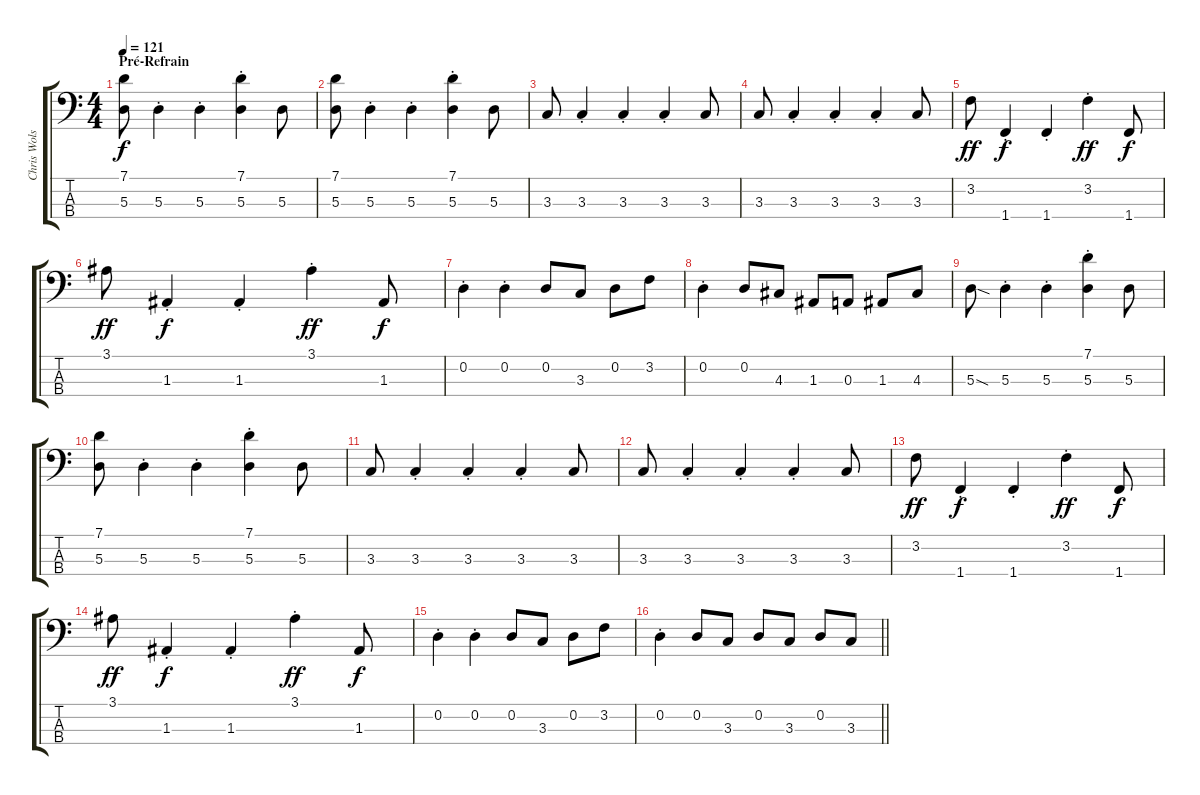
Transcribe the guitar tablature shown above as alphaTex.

\track ("Chris Wolstenholme" "Chris Wols") {instrument electricbassfinger}
\staff {score tabs}
\tuning (G2 D2 A1 E1) {hide}
\ts (4 4)
\section ("" "Pré-Refrain")
\tempo 121
\clef f4
\ks c
(7.1 5.3).8{dy f volume 12} 5.3{st}.4 5.3{st}.4 (7.1{st} 5.3{st}).4 5.3.8 |
(7.1 5.3).8 5.3{st}.4 5.3{st}.4 (7.1{st} 5.3{st}).4 5.3.8 |
3.3.8 3.3{st}.4 3.3{st}.4 3.3{st}.4 3.3.8 |
3.3.8 3.3{st}.4 3.3{st}.4 3.3{st}.4 3.3.8 |
3.2.8{dy ff} 1.4{st}.4{dy f} 1.4{st}.4 3.2{st}.4{dy ff} 1.4.8{dy f} |
3.1.8{dy ff} 1.3{st}.4{dy f} 1.3{st}.4 3.1{st}.4{dy ff} 1.3.8{dy f} |
0.2{st}.4 0.2{st}.4 0.2.8 3.3.8 0.2.8 3.2.8 |
0.2{st}.4 0.2.8 4.3.8 1.3.8 0.3.8 1.3.8 4.3.8 |
5.3{sod}.8 5.3{st}.4 5.3{st}.4 (7.1{st} 5.3{st}).4 5.3.8 |
(7.1 5.3).8 5.3{st}.4 5.3{st}.4 (7.1{st} 5.3{st}).4 5.3.8 |
3.3.8 3.3{st}.4 3.3{st}.4 3.3{st}.4 3.3.8 |
3.3.8 3.3{st}.4 3.3{st}.4 3.3{st}.4 3.3.8 |
3.2.8{dy ff} 1.4{st}.4{dy f} 1.4{st}.4 3.2{st}.4{dy ff} 1.4.8{dy f} |
3.1.8{dy ff} 1.3{st}.4{dy f} 1.3{st}.4 3.1{st}.4{dy ff} 1.3.8{dy f} |
0.2{st}.4 0.2{st}.4 0.2.8 3.3.8 0.2.8 3.2.8 |
\barLineRight lightlight
0.2{st}.4 0.2.8 3.3.8 0.2.8 3.3.8 0.2.8 3.3.8
